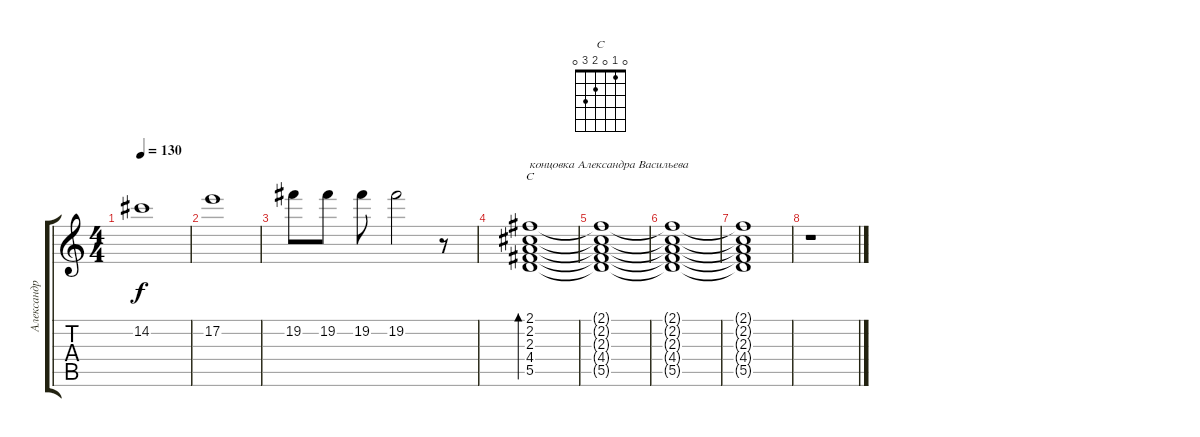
\track ("Александр Васильев (ритм-гитара 2)" "Александр ") {instrument acousticguitarsteel}
\staff {score tabs}
\tuning (E4 B3 G3 D3 A2 E2) {hide}
\chord ("C" 0 1 0 2 3 0)
\ts (4 4)
\tempo 130
\clef g2
\ks c
14.2.1{dy f} |
17.2.1 |
19.2.8 19.2.8 19.2.8 19.2.2 r.8{volume 13} |
(2.1 2.2 2.3 4.4 5.5).1{bd 480 ch "C" txt "концовка Александра Васильева"} |
(2.1{t} 2.2{t} 2.3{t} 4.4{t} 5.5{t}).1 |
(2.1{t} 2.2{t} 2.3{t} 4.4{t} 5.5{t}).1 |
(2.1{t} 2.2{t} 2.3{t} 4.4{t} 5.5{t}).1 |
r.1
